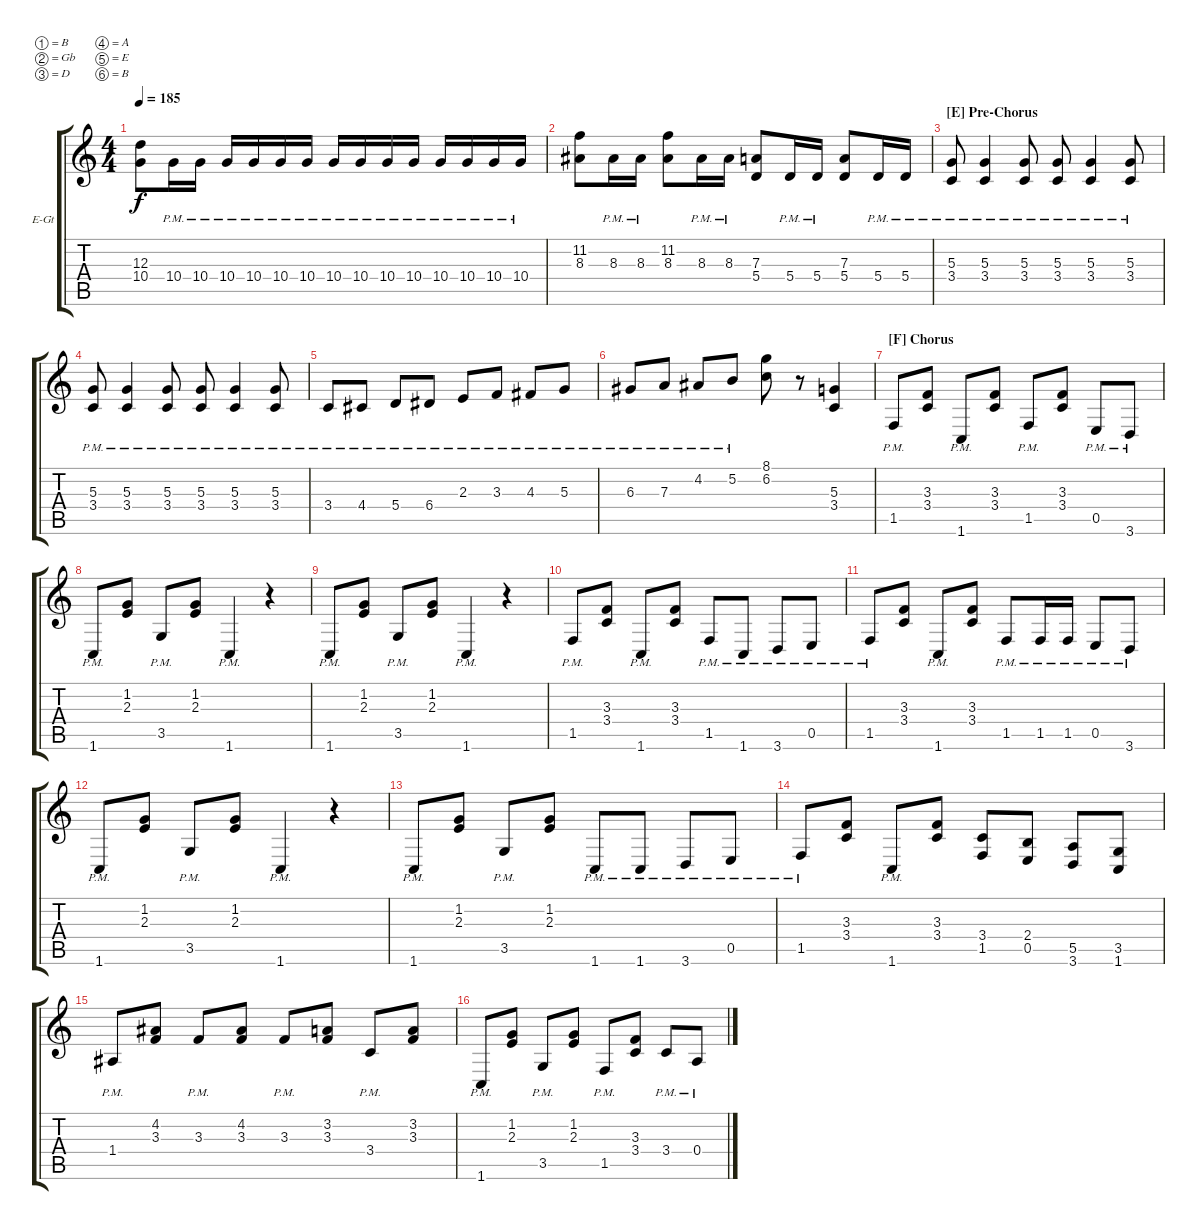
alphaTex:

\defaultSystemsLayout 4
\bracketExtendMode groupsimilarinstruments
\firstSystemTrackNameOrientation horizontal
\otherSystemsTrackNameOrientation horizontal
\track ("B Guitar Right" "E-Gt") {instrument overdrivenguitar}
\staff {score tabs}
\tuning (B3 Gb3 D3 A2 E2 B1)
\ts (4 4)
\tempo 185
\clef g2
\scale
0.333333
\ks c
(10.4 12.3).8{dy f} 10.4{pm}.16 10.4{pm}.16 10.4{pm}.16 10.4{pm}.16 10.4{pm}.16 10.4{pm}.16 10.4{pm}.16 10.4{pm}.16 10.4{pm}.16 10.4{pm}.16 10.4{pm}.16 10.4{pm}.16 10.4{pm}.16 10.4{pm}.16 |
\scale
0.333333 (8.3 11.2).8 8.3{pm}.16 8.3{pm}.16 (8.3 11.2).8 8.3{pm}.16 8.3{pm}.16 (5.4 7.3).8 5.4{pm}.16 5.4{pm}.16 (5.4 7.3).8 5.4{pm}.16 5.4{pm}.16 |
\section ("E" "Pre-Chorus")
\scale
0.333333 (3.4{pm} 5.3{pm}).8 (3.4{pm} 5.3{pm}).4 (3.4{pm} 5.3{pm}).8 (3.4{pm} 5.3{pm}).8 (3.4{pm} 5.3{pm}).4 (3.4{pm} 5.3{pm}).8 |
\scale
0.333333 (3.4{pm} 5.3{pm}).8 (3.4{pm} 5.3{pm}).4 (3.4{pm} 5.3{pm}).8 (3.4{pm} 5.3{pm}).8 (3.4{pm} 5.3{pm}).4 (3.4{pm} 5.3{pm}).8 |
\scale
0.333333 3.4{pm}.8 4.4{pm}.8 5.4{pm}.8 6.4{pm}.8 2.3{pm}.8 3.3{pm}.8 4.3{pm}.8 5.3{pm}.8 |
\scale
0.333333 6.3{pm}.8 7.3{pm}.8 4.2{pm}.8 5.2{pm}.8 (6.2 8.1).8 r.8 (3.4 5.3).4 |
\section ("F" "Chorus")
\scale
0.333333 1.5{pm}.8 (3.4 3.3).8 1.6{pm}.8 (3.4 3.3).8 1.5{pm}.8 (3.4 3.3).8 0.5{pm}.8 3.6{pm}.8 |
\scale
0.333333 1.6{pm}.8 (2.3 1.2).8 3.5{pm}.8 (2.3 1.2).8 1.6{pm}.4 r.4 |
\scale
0.333333 1.6{pm}.8 (2.3 1.2).8 3.5{pm}.8 (2.3 1.2).8 1.6{pm}.4 r.4 |
\scale
0.333333 1.5{pm}.8 (3.4 3.3).8 1.6{pm}.8 (3.4 3.3).8 1.5{pm}.8 1.6{pm}.8 3.6{pm}.8 0.5{pm}.8 |
\scale
0.333333 1.5{pm}.8 (3.4 3.3).8 1.6{pm}.8 (3.4 3.3).8 1.5{pm}.8 1.5{pm}.16 1.5{pm}.16 0.5{pm}.8 3.6{pm}.8 |
\scale
0.333333 1.6{pm}.8 (2.3 1.2).8 3.5{pm}.8 (2.3 1.2).8 1.6{pm}.4 r.4 |
\scale
0.333333 1.6{pm}.8 (2.3 1.2).8 3.5{pm}.8 (2.3 1.2).8 1.6{pm}.8 1.6{pm}.8 3.6{pm}.8 0.5{pm}.8 |
\scale
0.333333 1.5{pm}.8 (3.4 3.3).8 1.6{pm}.8 (3.4 3.3).8 (3.4 1.5).8 (2.4 0.5).8 (5.5 3.6).8 (3.5 1.6).8 |
\scale
0.333333 1.4{pm}.8 (3.3 4.2).8 3.3{pm}.8 (3.3 4.2).8 3.3{pm}.8 (3.3 3.2).8 3.4{pm}.8 (3.3 3.2).8 |
\scale
0.333333 1.6{pm}.8 (2.3 1.2).8 3.5{pm}.8 (2.3 1.2).8 1.5{pm}.8 (3.4 3.3).8 3.4{pm}.8 0.4{pm}.8
